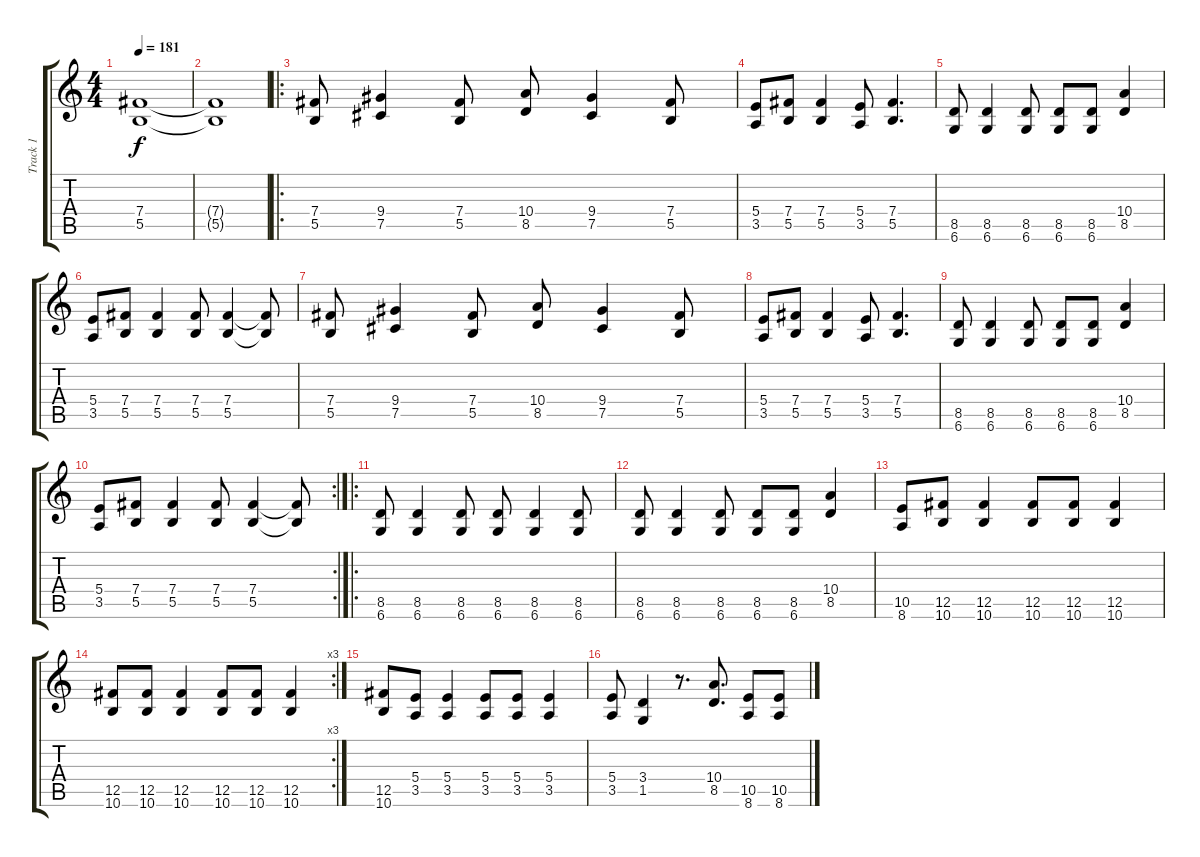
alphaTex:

\track ("Track 1" "Track 1") {instrument distortionguitar}
\staff {score tabs}
\tuning (Db4 Ab3 E3 B2 Gb2 Db2) {hide}
\ts (4 4)
\tempo 181
\clef g2
\ks c
(7.4 5.5).1{dy f} |
(7.4{t} 5.5{t}).1 |
\ro
(7.4 5.5).8 (9.4 7.5).4 (7.4 5.5).8 (10.4 8.5).8 (9.4 7.5).4 (7.4 5.5).8 |
(5.4 3.5).8 (7.4 5.5).8 (7.4 5.5).4 (5.4 3.5).8 (7.4 5.5).4{d} |
(8.5 6.6).8 (8.5 6.6).4 (8.5 6.6).8 (8.5 6.6).8 (8.5 6.6).8 (10.4 8.5).4 |
(5.4 3.5).8 (7.4 5.5).8 (7.4 5.5).4 (7.4 5.5).8 (7.4 5.5).4 (7.4{t} 5.5{t}).8 |
(7.4 5.5).8 (9.4 7.5).4 (7.4 5.5).8 (10.4 8.5).8 (9.4 7.5).4 (7.4 5.5).8 |
(5.4 3.5).8 (7.4 5.5).8 (7.4 5.5).4 (5.4 3.5).8 (7.4 5.5).4{d} |
(8.5 6.6).8 (8.5 6.6).4 (8.5 6.6).8 (8.5 6.6).8 (8.5 6.6).8 (10.4 8.5).4 |
\rc 2
(5.4 3.5).8 (7.4 5.5).8 (7.4 5.5).4 (7.4 5.5).8 (7.4 5.5).4 (7.4{t} 5.5{t}).8 |
\ro
(8.5 6.6).8 (8.5 6.6).4 (8.5 6.6).8 (8.5 6.6).8 (8.5 6.6).4 (8.5 6.6).8 |
(8.5 6.6).8 (8.5 6.6).4 (8.5 6.6).8 (8.5 6.6).8 (8.5 6.6).8 (10.4 8.5).4 |
(10.5 8.6).8 (12.5 10.6).8 (12.5 10.6).4 (12.5 10.6).8 (12.5 10.6).8 (12.5 10.6).4 |
\rc 3
(12.5 10.6).8 (12.5 10.6).8 (12.5 10.6).4 (12.5 10.6).8 (12.5 10.6).8 (12.5 10.6).4 |
(12.5 10.6).8 (5.4 3.5).8 (5.4 3.5).4 (5.4 3.5).8 (5.4 3.5).8 (5.4 3.5).4 |
(5.4 3.5).8 (3.4 1.5).4 r.8{d} (10.4 8.5).8{d} (10.5 8.6).8 (10.5 8.6).8
